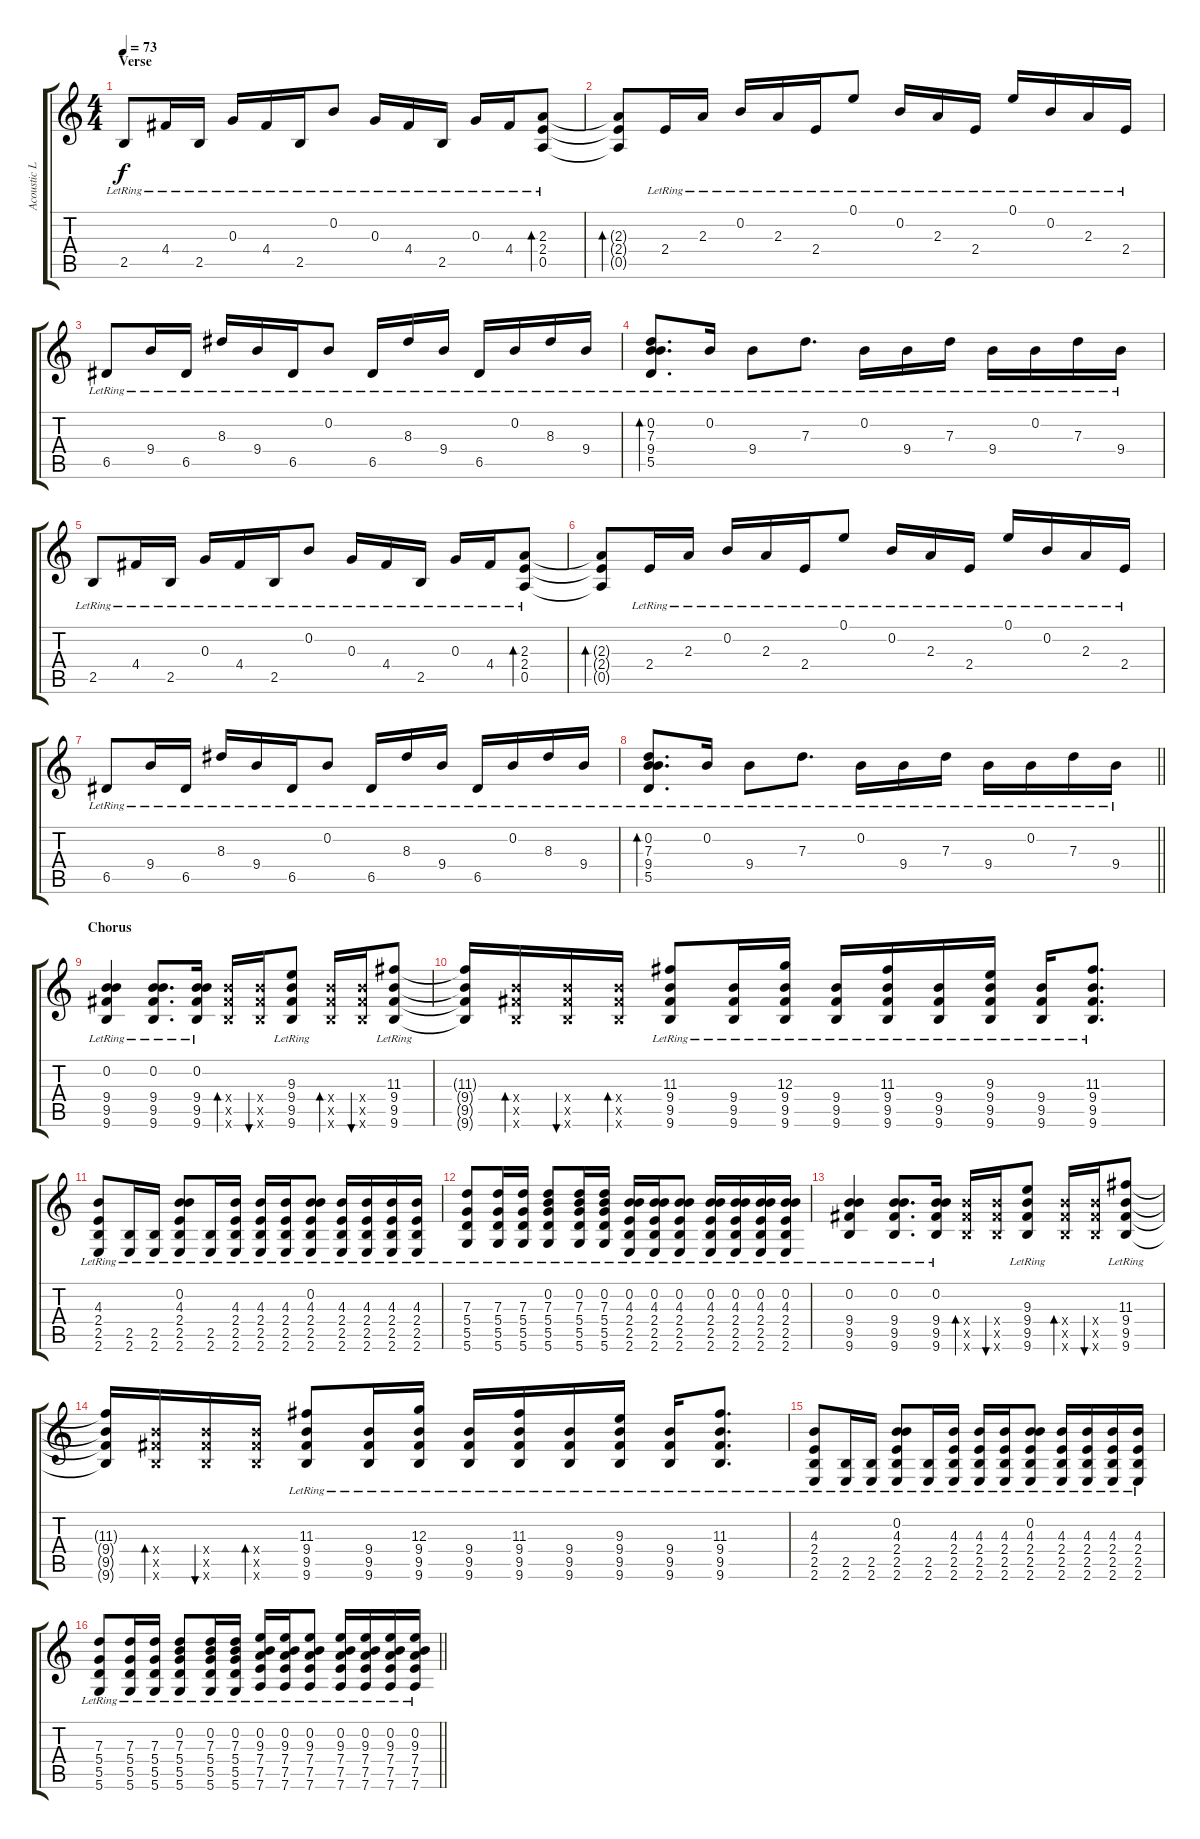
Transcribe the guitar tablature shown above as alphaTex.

\track ("Acoustic L" "Acoustic L") {instrument acousticguitarsteel}
\staff {score tabs}
\tuning (E4 B3 G3 D3 A2 D2) {hide}
\ts (4 4)
\section ("" "Verse")
\tempo 73
\clef g2
\ks c
2.5{lr}.8{dy f volume 7 balance 4} 4.4{lr}.16 2.5{lr}.16 0.3{lr}.16 4.4{lr}.16 2.5{lr}.16 0.2{lr}.8 0.3{lr}.16 4.4{lr}.16 2.5{lr}.16 0.3{lr}.16 4.4{lr}.16 (2.3{lr} 2.4{lr} 0.5{lr}).8{bd 120} |
(2.3{t} 2.4{t} 0.5{t}).8{bd 480} 2.4{lr}.16 2.3{lr}.16 0.2{lr}.16 2.3{lr}.16 2.4{lr}.16 0.1{lr}.8 0.2{lr}.16 2.3{lr}.16 2.4{lr}.16 0.1{lr}.16 0.2{lr}.16 2.3{lr}.16 2.4{lr}.16 |
6.5{lr}.8 9.4{lr}.16 6.5{lr}.16 8.3{lr}.16 9.4{lr}.16 6.5{lr}.16 0.2{lr}.8 6.5{lr}.16 8.3{lr}.16 9.4{lr}.16 6.5{lr}.16 0.2{lr}.16 8.3{lr}.16 9.4{lr}.16 |
(0.2{lr} 7.3{lr} 9.4{lr} 5.5{lr}).8{d bd 120} 0.2{lr}.16 9.4{lr}.8 7.3{lr}.8{d} 0.2{lr}.16 9.4{lr}.16 7.3{lr}.16 9.4{lr}.16 0.2{lr}.16 7.3{lr}.16 9.4{lr}.16 |
2.5{lr}.8 4.4{lr}.16 2.5{lr}.16 0.3{lr}.16 4.4{lr}.16 2.5{lr}.16 0.2{lr}.8 0.3{lr}.16 4.4{lr}.16 2.5{lr}.16 0.3{lr}.16 4.4{lr}.16 (2.3{lr} 2.4{lr} 0.5{lr}).8{bd 120} |
(2.3{t} 2.4{t} 0.5{t}).8{bd 480} 2.4{lr}.16 2.3{lr}.16 0.2{lr}.16 2.3{lr}.16 2.4{lr}.16 0.1{lr}.8 0.2{lr}.16 2.3{lr}.16 2.4{lr}.16 0.1{lr}.16 0.2{lr}.16 2.3{lr}.16 2.4{lr}.16 |
6.5{lr}.8 9.4{lr}.16 6.5{lr}.16 8.3{lr}.16 9.4{lr}.16 6.5{lr}.16 0.2{lr}.8 6.5{lr}.16 8.3{lr}.16 9.4{lr}.16 6.5{lr}.16 0.2{lr}.16 8.3{lr}.16 9.4{lr}.16 |
\barLineRight lightlight
(0.2{lr} 7.3{lr} 9.4{lr} 5.5{lr}).8{d bd 120} 0.2{lr}.16 9.4{lr}.8 7.3{lr}.8{d} 0.2{lr}.16 9.4{lr}.16 7.3{lr}.16 9.4{lr}.16 0.2{lr}.16 7.3{lr}.16 9.4{lr}.16 |
\section ("" "Chorus")
(0.2{lr} 9.4{lr} 9.5{lr} 9.6{lr}).4 (0.2{lr} 9.4{lr} 9.5{lr} 9.6{lr}).8{d} (0.2{lr} 9.4{lr} 9.5{lr} 9.6{lr}).16 (9.4{x} 9.5{x} 9.6{x}).16{bd 120} (9.4{x} 9.5{x} 9.6{x}).16{bu 120} (9.3{lr} 9.4{lr} 9.5{lr} 9.6{lr}).8 (9.4{x} 9.5{x} 9.6{x}).16{bd 120} (9.4{x} 9.5{x} 9.6{x}).16{bu 120} (11.3{lr} 9.4{lr} 9.5{lr} 9.6{lr}).8 |
(11.3{t} 9.4{t} 9.5{t} 9.6{t}).16 (9.4{x} 9.5{x} 9.6{x}).16{bd 120} (9.4{x} 9.5{x} 9.6{x}).16{bu 120} (9.4{x} 9.5{x} 9.6{x}).16{bd 120} (11.3{lr} 9.4{lr} 9.5{lr} 9.6{lr}).8 (9.4{lr} 9.5{lr} 9.6{lr}).16 (12.3{lr} 9.4{lr} 9.5{lr} 9.6{lr}).16 (9.4{lr} 9.5{lr} 9.6{lr}).16 (11.3{lr} 9.4{lr} 9.5{lr} 9.6{lr}).16 (9.4{lr} 9.5{lr} 9.6{lr}).16 (9.3{lr} 9.4{lr} 9.5{lr} 9.6{lr}).16 (9.4{lr} 9.5{lr} 9.6{lr}).16 (11.3{lr} 9.4{lr} 9.5{lr} 9.6{lr}).8{d} |
(4.3{lr} 2.4{lr} 2.5{lr} 2.6{lr}).8 (2.5{lr} 2.6{lr}).16 (2.5{lr} 2.6{lr}).16 (0.2{lr} 4.3{lr} 2.4{lr} 2.5{lr} 2.6{lr}).8 (2.5{lr} 2.6{lr}).16 (4.3{lr} 2.4{lr} 2.5{lr} 2.6{lr}).16 (4.3{lr} 2.4{lr} 2.5{lr} 2.6{lr}).16 (4.3{lr} 2.4{lr} 2.5{lr} 2.6{lr}).16 (0.2{lr} 4.3{lr} 2.4{lr} 2.5{lr} 2.6{lr}).8 (4.3{lr} 2.4{lr} 2.5{lr} 2.6{lr}).16 (4.3{lr} 2.4{lr} 2.5{lr} 2.6{lr}).16 (4.3{lr} 2.4{lr} 2.5{lr} 2.6{lr}).16 (4.3{lr} 2.4{lr} 2.5{lr} 2.6{lr}).16 |
(7.3{lr} 5.4{lr} 5.5{lr} 5.6{lr}).8 (7.3{lr} 5.4{lr} 5.5{lr} 5.6{lr}).16 (7.3{lr} 5.4{lr} 5.5{lr} 5.6{lr}).16 (0.2 7.3{lr} 5.4{lr} 5.5{lr} 5.6{lr}).8 (0.2 7.3{lr} 5.4{lr} 5.5{lr} 5.6{lr}).16 (0.2 7.3{lr} 5.4{lr} 5.5{lr} 5.6{lr}).16 (0.2 4.3{lr} 2.4{lr} 2.5{lr} 2.6{lr}).16 (0.2 4.3{lr} 2.4{lr} 2.5{lr} 2.6{lr}).16 (0.2 4.3{lr} 2.4{lr} 2.5{lr} 2.6{lr}).8 (0.2 4.3{lr} 2.4{lr} 2.5{lr} 2.6{lr}).16 (0.2 4.3{lr} 2.4{lr} 2.5{lr} 2.6{lr}).16 (0.2 4.3{lr} 2.4{lr} 2.5{lr} 2.6{lr}).16 (0.2 4.3{lr} 2.4{lr} 2.5{lr} 2.6{lr}).16 |
(0.2{lr} 9.4{lr} 9.5{lr} 9.6{lr}).4 (0.2{lr} 9.4{lr} 9.5{lr} 9.6{lr}).8{d} (0.2{lr} 9.4{lr} 9.5{lr} 9.6{lr}).16 (9.4{x} 9.5{x} 9.6{x}).16{bd 120} (9.4{x} 9.5{x} 9.6{x}).16{bu 120} (9.3{lr} 9.4{lr} 9.5{lr} 9.6{lr}).8 (9.4{x} 9.5{x} 9.6{x}).16{bd 120} (9.4{x} 9.5{x} 9.6{x}).16{bu 120} (11.3{lr} 9.4{lr} 9.5{lr} 9.6{lr}).8 |
(11.3{t} 9.4{t} 9.5{t} 9.6{t}).16 (9.4{x} 9.5{x} 9.6{x}).16{bd 120} (9.4{x} 9.5{x} 9.6{x}).16{bu 120} (9.4{x} 9.5{x} 9.6{x}).16{bd 120} (11.3{lr} 9.4{lr} 9.5{lr} 9.6{lr}).8 (9.4{lr} 9.5{lr} 9.6{lr}).16 (12.3{lr} 9.4{lr} 9.5{lr} 9.6{lr}).16 (9.4{lr} 9.5{lr} 9.6{lr}).16 (11.3{lr} 9.4{lr} 9.5{lr} 9.6{lr}).16 (9.4{lr} 9.5{lr} 9.6{lr}).16 (9.3{lr} 9.4{lr} 9.5{lr} 9.6{lr}).16 (9.4{lr} 9.5{lr} 9.6{lr}).16 (11.3{lr} 9.4{lr} 9.5{lr} 9.6{lr}).8{d} |
(4.3{lr} 2.4{lr} 2.5{lr} 2.6{lr}).8 (2.5{lr} 2.6{lr}).16 (2.5{lr} 2.6{lr}).16 (0.2{lr} 4.3{lr} 2.4{lr} 2.5{lr} 2.6{lr}).8 (2.5{lr} 2.6{lr}).16 (4.3{lr} 2.4{lr} 2.5{lr} 2.6{lr}).16 (4.3{lr} 2.4{lr} 2.5{lr} 2.6{lr}).16 (4.3{lr} 2.4{lr} 2.5{lr} 2.6{lr}).16 (0.2{lr} 4.3{lr} 2.4{lr} 2.5{lr} 2.6{lr}).8 (4.3{lr} 2.4{lr} 2.5{lr} 2.6{lr}).16 (4.3{lr} 2.4{lr} 2.5{lr} 2.6{lr}).16 (4.3{lr} 2.4{lr} 2.5{lr} 2.6{lr}).16 (4.3{lr} 2.4{lr} 2.5{lr} 2.6{lr}).16 |
\barLineRight lightlight
(7.3{lr} 5.4{lr} 5.5{lr} 5.6{lr}).8 (7.3{lr} 5.4{lr} 5.5{lr} 5.6{lr}).16 (7.3{lr} 5.4{lr} 5.5{lr} 5.6{lr}).16 (0.2{lr} 7.3{lr} 5.4{lr} 5.5{lr} 5.6{lr}).8 (0.2{lr} 7.3{lr} 5.4{lr} 5.5{lr} 5.6{lr}).16 (0.2{lr} 7.3{lr} 5.4{lr} 5.5{lr} 5.6{lr}).16 (0.2{lr} 9.3{lr} 7.4{lr} 7.5{lr} 7.6{lr}).16 (0.2{lr} 9.3{lr} 7.4{lr} 7.5{lr} 7.6{lr}).16 (0.2{lr} 9.3{lr} 7.4{lr} 7.5{lr} 7.6{lr}).8 (0.2{lr} 9.3{lr} 7.4{lr} 7.5{lr} 7.6{lr}).16 (0.2{lr} 9.3{lr} 7.4{lr} 7.5{lr} 7.6{lr}).16 (0.2{lr} 9.3{lr} 7.4{lr} 7.5{lr} 7.6{lr}).16 (0.2{lr} 9.3{lr} 7.4{lr} 7.5{lr} 7.6{lr}).16
